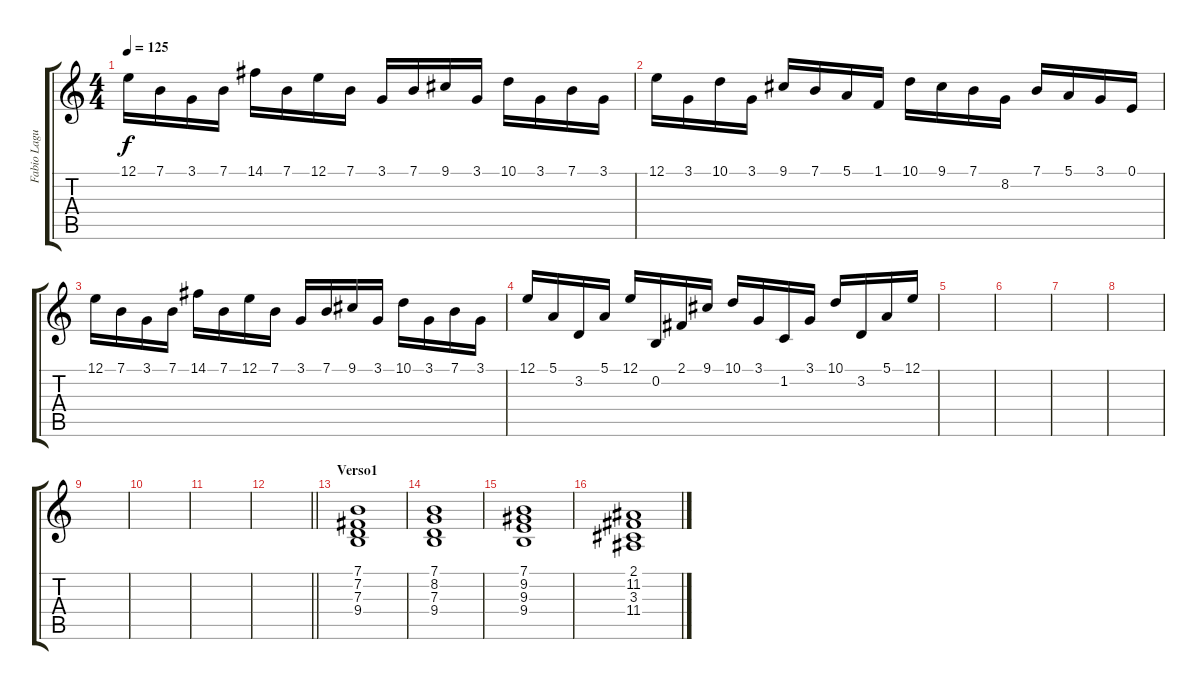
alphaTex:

\track ("Fabio Laguna" "Fabio Lagu") {instrument acousticgrandpiano}
\staff {score tabs}
\tuning (E4 B3 G3 D3 A2 E2) {hide}
\ts (4 4)
\tempo 125
\clef g2
\ks c
12.1.16{dy f} 7.1.16 3.1.16 7.1.16 14.1.16 7.1.16 12.1.16 7.1.16 3.1.16 7.1.16 9.1.16 3.1.16 10.1.16 3.1.16 7.1.16 3.1.16 |
12.1.16 3.1.16 10.1.16 3.1.16 9.1.16 7.1.16 5.1.16 1.1.16 10.1.16 9.1.16 7.1.16 8.2.16 7.1.16 5.1.16 3.1.16 0.1.16 |
12.1.16 7.1.16 3.1.16 7.1.16 14.1.16 7.1.16 12.1.16 7.1.16 3.1.16 7.1.16 9.1.16 3.1.16 10.1.16 3.1.16 7.1.16 3.1.16 |
12.1.16 5.1.16 3.2.16 5.1.16 12.1.16 0.2.16 2.1.16 9.1.16 10.1.16 3.1.16 1.2.16 3.1.16 10.1.16 3.2.16 5.1.16 12.1.16 |
|
|
|
|
|
|
|
\barLineRight lightlight
|
\section ("" "Verso1")
(7.1 7.2 7.3 9.4).1{instrument honkytonkpiano} |
(7.1 8.2 7.3 9.4).1 |
(7.1 9.2 9.3 9.4).1 |
(2.1 11.2 3.3 11.4).1
